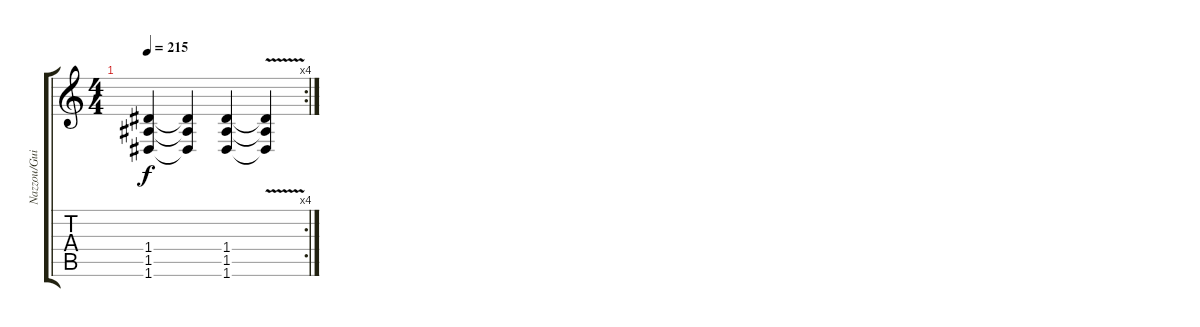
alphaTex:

\track ("Nazzou/Guitar" "Nazzou/Gui") {instrument acousticguitarnylon}
\staff {score tabs}
\tuning (E4 B3 G3 D3 A2 D2) {hide}
\rc 4
\ts (4 4)
\tempo 215
\clef g2
\ks c
(1.4 1.5 1.6).4{dy f} (1.4{t} 1.5{t} 1.6{t}).4 (1.4 1.5 1.6).4 (1.4{t} 1.5{v t} 1.6{v t}).4
